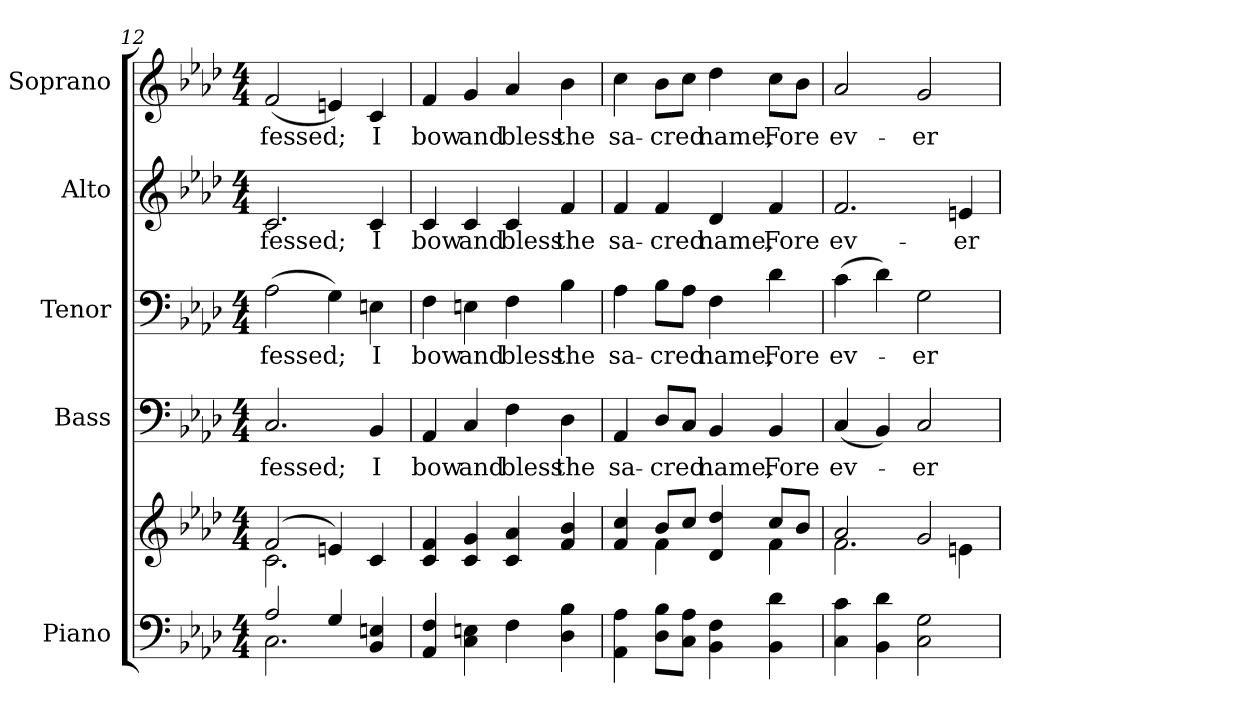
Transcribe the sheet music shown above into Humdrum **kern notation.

**kern	**kern	**kern	**text	**kern	**text	**kern	**text	**kern	**text
*part5	*part5	*part4	*part4	*part3	*part3	*part2	*part2	*part1	*part1
*staff6	*staff5	*staff4	*staff4	*staff3	*staff3	*staff2	*staff2	*staff1	*staff1
*I"Piano	*	*I"Bass	*	*I"Tenor	*	*I"Alto	*	*I"Soprano	*
*I'Pno.	*	*I'B.	*	*I'T.	*	*I'A.	*	*I'S.	*
*clefF4	*clefG2	*clefF4	*	*clefF4	*	*clefG2	*	*clefG2	*
*k[b-e-a-d-]	*k[b-e-a-d-]	*k[b-e-a-d-]	*	*k[b-e-a-d-]	*	*k[b-e-a-d-]	*	*k[b-e-a-d-]	*
*A-:	*A-:	*A-:	*	*A-:	*	*A-:	*	*A-:	*
*M4/4	*M4/4	*M4/4	*	*M4/4	*	*M4/4	*	*M4/4	*
=12	=12	=12	=12	=12	=12	=12	=12	=12	=12
*^	*^	*	*	*	*	*	*	*	*
!	!	!	!	!	!LO:LY:b:color=#000000	!	!	!	!	!	!
!	!	!	!	!	!	!	!LO:LY:b:color=#000000	!	!	!	!
!	!	!	!	!	!	!	!	!	!LO:LY:b:color=#000000	!	!
!	!	!	!	!	!	!	!	!	!	!	!LO:LY:b:color=#000000
2A-i/	2.Ci\	(2fi/	2.ci\	2.Ci/	-fessed;	(2A-i\	-fessed;	2.ci/	-fessed;	(2fi/	-fessed;
4Gi/	.	4eni/)	.	.	.	4Gi\)	.	.	.	4eni/)	.
!	!	!	!	!	!LO:LY:b:color=#000000	!	!	!	!	!	!
!	!	!	!	!	!	!	!LO:LY:b:color=#000000	!	!	!	!
!	!	!	!	!	!	!	!	!	!LO:LY:b:color=#000000	!	!
!	!	!	!	!	!	!	!	!	!	!	!LO:LY:b:color=#000000
4BB-i/ 4Eni	4ryy	4ci/	4ryy	4BB-i/	I	4Eni\	I	4ci/	I	4ci/	I
*v	*v	*	*	*	*	*	*	*	*	*	*
*	*v	*v	*	*	*	*	*	*	*	*
!!LO:PB:g=z
=13	=13	=13	=13	=13	=13	=13	=13	=13	=13
*^	*^	*	*	*	*	*	*	*	*
!	!	!	!	!	!LO:LY:b:color=#000000	!	!	!	!	!	!
*v	*v	*	*	*	*	*	*	*	*	*	*
*	*v	*v	*	*	*	*	*	*	*	*
*^	*^	*	*	*	*	*	*	*	*
!	!	!	!	!	!	!	!LO:LY:b:color=#000000	!	!	!	!
*v	*v	*	*	*	*	*	*	*	*	*	*
*	*v	*v	*	*	*	*	*	*	*	*
*^	*^	*	*	*	*	*	*	*	*
!	!	!	!	!	!	!	!	!	!LO:LY:b:color=#000000	!	!
*v	*v	*	*	*	*	*	*	*	*	*	*
*	*v	*v	*	*	*	*	*	*	*	*
*^	*^	*	*	*	*	*	*	*	*
!	!	!	!	!	!	!	!	!	!	!	!LO:LY:b:color=#000000
*v	*v	*	*	*	*	*	*	*	*	*	*
*	*v	*v	*	*	*	*	*	*	*	*
4AA-i/ 4Fi	4ci/ 4fi	4AA-i/	bow	4Fi\	bow	4ci/	bow	4fi/	bow
!	!	!	!LO:LY:b:color=#000000	!	!	!	!	!	!
!	!	!	!	!	!LO:LY:b:color=#000000	!	!	!	!
!	!	!	!	!	!	!	!LO:LY:b:color=#000000	!	!
!	!	!	!	!	!	!	!	!	!LO:LY:b:color=#000000
4Ci\ 4Eni	4ci/ 4gi	4Ci/	and	4Eni\	and	4ci/	and	4gi/	and
!	!	!	!LO:LY:b:color=#000000	!	!	!	!	!	!
!	!	!	!	!	!LO:LY:b:color=#000000	!	!	!	!
!	!	!	!	!	!	!	!LO:LY:b:color=#000000	!	!
!	!	!	!	!	!	!	!	!	!LO:LY:b:color=#000000
4Fi\	4ci/ 4a-i	4Fi\	bless	4Fi\	bless	4ci/	bless	4a-i/	bless
!	!	!	!LO:LY:b:color=#000000	!	!	!	!	!	!
!	!	!	!	!	!LO:LY:b:color=#000000	!	!	!	!
!	!	!	!	!	!	!	!LO:LY:b:color=#000000	!	!
!	!	!	!	!	!	!	!	!	!LO:LY:b:color=#000000
4D-i\ 4B-i	4fi/ 4b-i	4D-i\	the	4B-i\	the	4fi/	the	4b-i\	the
=14	=14	=14	=14	=14	=14	=14	=14	=14	=14
*	*^	*	*	*	*	*	*	*	*
!	!	!	!	!LO:LY:b:color=#000000	!	!	!	!	!	!
!	!	!	!	!	!	!LO:LY:b:color=#000000	!	!	!	!
!	!	!	!	!	!	!	!	!LO:LY:b:color=#000000	!	!
!	!	!	!	!	!	!	!	!	!	!LO:LY:b:color=#000000
4AA-i\ 4A-i	4fi/ 4cci	4ryy	4AA-i/	sa-	4A-i\	sa-	4fi/	sa-	4cci\	sa-
!	!	!	!	!LO:LY:b:color=#000000	!	!	!	!	!	!
!	!	!	!	!	!	!LO:LY:b:color=#000000	!	!	!	!
!	!	!	!	!	!	!	!	!LO:LY:b:color=#000000	!	!
!	!	!	!	!	!	!	!	!	!	!LO:LY:b:color=#000000
8D-i\ 8B-iL	8b-i/L	4fi\	8D-i/L	-cred	8B-i\L	-cred	4fi/	-cred	8b-i\L	-cred
8Ci\ 8A-iJ	8cci/J	.	8Ci/J	.	8A-i\J	.	.	.	8cci\J	.
!	!	!	!	!LO:LY:b:color=#000000	!	!	!	!	!	!
!	!	!	!	!	!	!LO:LY:b:color=#000000	!	!	!	!
!	!	!	!	!	!	!	!	!LO:LY:b:color=#000000	!	!
!	!	!	!	!	!	!	!	!	!	!LO:LY:b:color=#000000
4BB-i\ 4Fi	4d-i/ 4dd-i	4ryy	4BB-i/	name,	4Fi\	name,	4d-i/	name,	4dd-i\	name,
!	!	!	!	!LO:LY:b:color=#000000	!	!	!	!	!	!
!	!	!	!	!	!	!LO:LY:b:color=#000000	!	!	!	!
!	!	!	!	!	!	!	!	!LO:LY:b:color=#000000	!	!
!	!	!	!	!	!	!	!	!	!	!LO:LY:b:color=#000000
4BB-i\ 4d-i	8cci/L	4fi\	4BB-i/	Fore	4d-i\	Fore	4fi/	Fore	8cci\L	Fore
.	8b-i/J	.	.	.	.	.	.	.	8b-i\J	.
!!LO:PB:g=z
=15	=15	=15	=15	=15	=15	=15	=15	=15	=15	=15
!	!	!	!	!LO:LY:b:color=#000000	!	!	!	!	!	!
!	!	!	!	!	!	!LO:LY:b:color=#000000	!	!	!	!
!	!	!	!	!	!	!	!	!LO:LY:b:color=#000000	!	!
!	!	!	!	!	!	!	!	!	!	!LO:LY:b:color=#000000
4Ci\ 4ci	2a-i/	2.fi\	(4Ci/	ev-	(4ci\	ev-	2.fi/	ev-	2a-i/	ev-
4BB-i\ 4d-i	.	.	4BB-i/)	.	4d-i\)	.	.	.	.	.
!	!	!	!	!LO:LY:b:color=#000000	!	!	!	!	!	!
!	!	!	!	!	!	!LO:LY:b:color=#000000	!	!	!	!
!	!	!	!	!	!	!	!	!	!	!LO:LY:b:color=#000000
2Ci\ 2Gi	2gi/	.	2Ci/	-er	2Gi\	-er	.	.	2gi/	-er
!	!	!	!	!	!	!	!	!LO:LY:b:color=#000000	!	!
.	.	4eni\	.	.	.	.	4eni/	-er	.	.
*	*v	*v	*	*	*	*	*	*	*	*
=	=	=	=	=	=	=	=	=	=
*-	*-	*-	*-	*-	*-	*-	*-	*-	*-
